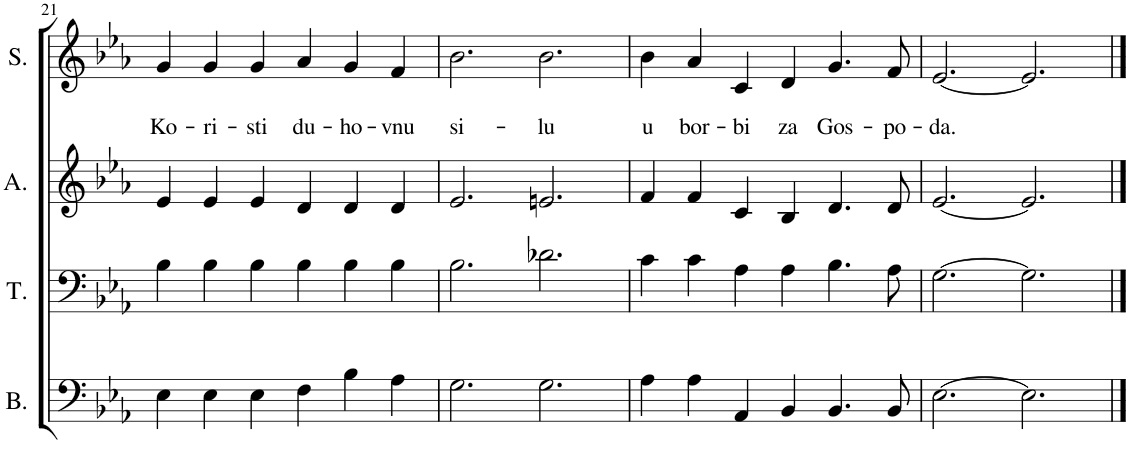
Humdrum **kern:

**kern	**kern	**kern	**kern	**text	**text
*part4	*part3	*part2	*part1	*part1	*part1
*staff4	*staff3	*staff2	*staff1	*staff1	*staff1
*I"Bass	*I"Tenor	*I"Alto	*I"Soprano	*	*
*I'B.	*I'T.	*I'A.	*I'S.	*	*
!!LO:PB:g=z
*clefF4	*clefF4	*clefG2	*clefG2	*	*
*k[b-e-a-]	*k[b-e-a-]	*k[b-e-a-]	*k[b-e-a-]	*	*
*M6/4	*M6/4	*M6/4	*M6/4	*	*
=21	=21	=21	=21	=21	=21
!	!	!	!	!	!LO:LY:b
4E-\	4B-\	4e-/	4g/	.	Ko-
!	!	!	!	!	!LO:LY:b
4E-\	4B-\	4e-/	4g/	.	-ri-
!	!	!	!	!	!LO:LY:b
4E-\	4B-\	4e-/	4g/	.	-sti
!	!	!	!	!	!LO:LY:b
4F\	4B-\	4d/	4a-/	.	du-
!	!	!	!	!	!LO:LY:b
4B-\	4B-\	4d/	4g/	.	-ho-
!	!	!	!	!	!LO:LY:b
4A-\	4B-\	4d/	4f/	.	-vnu
=22	=22	=22	=22	=22	=22
!	!	!	!	!	!LO:LY:b
2.G\	2.B-\	2.e-/	2.b-\	.	si-
!	!	!	!	!	!LO:LY:b
2.G\	2.d-X\	2.en/	2.b-\	.	-lu
=23	=23	=23	=23	=23	=23
!	!	!	!	!	!LO:LY:b
4A-\	4c\	4f/	4b-\	.	u
!	!	!	!	!	!LO:LY:b
4A-\	4c\	4f/	4a-/	.	bor-
!	!	!	!	!	!LO:LY:b
4AA-/	4A-\	4c/	4c/	.	-bi
!	!	!	!	!	!LO:LY:b
4BB-/	4A-\	4B-/	4d/	.	za
!	!	!	!	!	!LO:LY:b
4.BB-/	4.B-\	4.d/	4.g/	.	Gos-
!	!	!	!	!	!LO:LY:b
8BB-/	8A-\	8d/	8f/	.	-po-
=24	=24	=24	=24	=24	=24
!	!	!	!	!	!LO:LY:b
[2.E-\	[2.G\	[2.e-/	[2.e-/	.	-da.
2.E-\]	2.G\]	2.e-/]	2.e-/]	.	.
==	==	==	==	==	==
*-	*-	*-	*-	*-	*-
